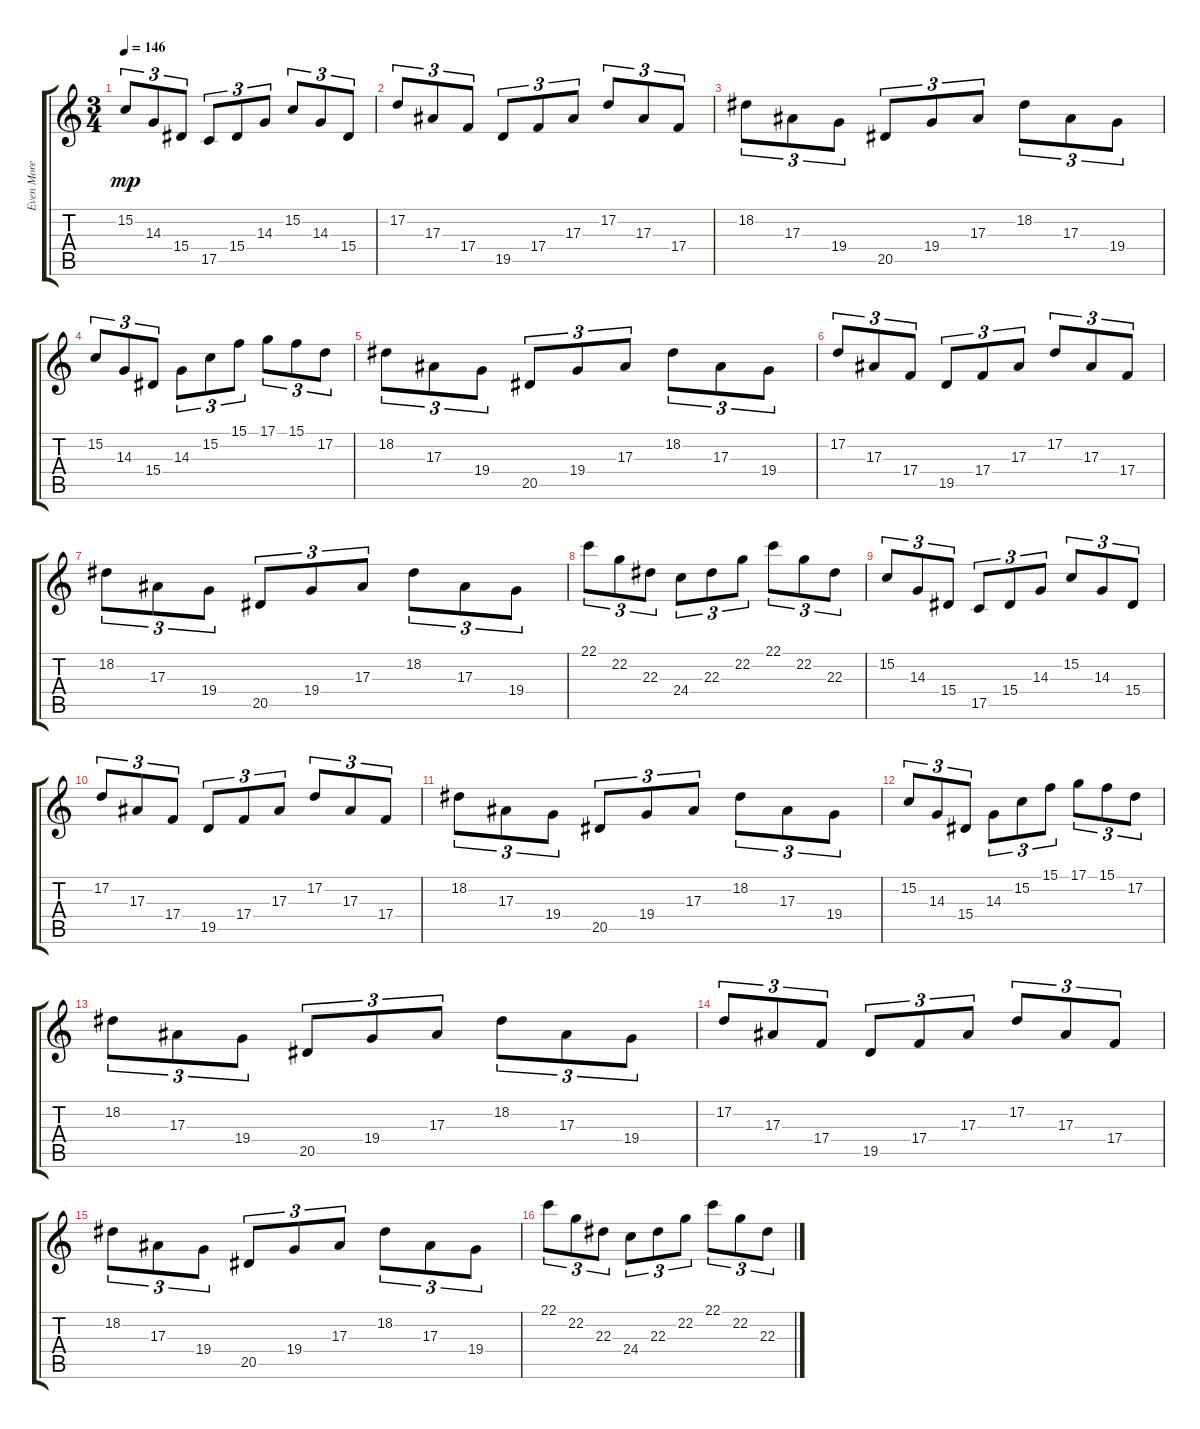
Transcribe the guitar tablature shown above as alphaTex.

\track ("Even More Keys" "Even More ") {instrument orchestralharp}
\staff {score tabs}
\tuning (D4 A3 F3 C3 G2 C2) {hide}
\ts (3 4)
\tempo 146
\clef g2
\ks c
15.2.8{tu (3 2) dy mp} 14.3.8{tu (3 2)} 15.4.8{tu (3 2)} 17.5.8{tu (3 2)} 15.4.8{tu (3 2)} 14.3.8{tu (3 2)} 15.2.8{tu (3 2)} 14.3.8{tu (3 2)} 15.4.8{tu (3 2)} |
17.2.8{tu (3 2)} 17.3.8{tu (3 2)} 17.4.8{tu (3 2)} 19.5.8{tu (3 2)} 17.4.8{tu (3 2)} 17.3.8{tu (3 2)} 17.2.8{tu (3 2)} 17.3.8{tu (3 2)} 17.4.8{tu (3 2)} |
18.2.8{tu (3 2)} 17.3.8{tu (3 2)} 19.4.8{tu (3 2)} 20.5.8{tu (3 2)} 19.4.8{tu (3 2)} 17.3.8{tu (3 2)} 18.2.8{tu (3 2)} 17.3.8{tu (3 2)} 19.4.8{tu (3 2)} |
15.2.8{tu (3 2)} 14.3.8{tu (3 2)} 15.4.8{tu (3 2)} 14.3.8{tu (3 2)} 15.2.8{tu (3 2)} 15.1.8{tu (3 2)} 17.1.8{tu (3 2)} 15.1.8{tu (3 2)} 17.2.8{tu (3 2)} |
18.2.8{tu (3 2)} 17.3.8{tu (3 2)} 19.4.8{tu (3 2)} 20.5.8{tu (3 2)} 19.4.8{tu (3 2)} 17.3.8{tu (3 2)} 18.2.8{tu (3 2)} 17.3.8{tu (3 2)} 19.4.8{tu (3 2)} |
17.2.8{tu (3 2)} 17.3.8{tu (3 2)} 17.4.8{tu (3 2)} 19.5.8{tu (3 2)} 17.4.8{tu (3 2)} 17.3.8{tu (3 2)} 17.2.8{tu (3 2)} 17.3.8{tu (3 2)} 17.4.8{tu (3 2)} |
18.2.8{tu (3 2)} 17.3.8{tu (3 2)} 19.4.8{tu (3 2)} 20.5.8{tu (3 2)} 19.4.8{tu (3 2)} 17.3.8{tu (3 2)} 18.2.8{tu (3 2)} 17.3.8{tu (3 2)} 19.4.8{tu (3 2)} |
22.1.8{tu (3 2)} 22.2.8{tu (3 2)} 22.3.8{tu (3 2)} 24.4.8{tu (3 2)} 22.3.8{tu (3 2)} 22.2.8{tu (3 2)} 22.1.8{tu (3 2)} 22.2.8{tu (3 2)} 22.3.8{tu (3 2)} |
15.2.8{tu (3 2)} 14.3.8{tu (3 2)} 15.4.8{tu (3 2)} 17.5.8{tu (3 2)} 15.4.8{tu (3 2)} 14.3.8{tu (3 2)} 15.2.8{tu (3 2)} 14.3.8{tu (3 2)} 15.4.8{tu (3 2)} |
17.2.8{tu (3 2)} 17.3.8{tu (3 2)} 17.4.8{tu (3 2)} 19.5.8{tu (3 2)} 17.4.8{tu (3 2)} 17.3.8{tu (3 2)} 17.2.8{tu (3 2)} 17.3.8{tu (3 2)} 17.4.8{tu (3 2)} |
18.2.8{tu (3 2)} 17.3.8{tu (3 2)} 19.4.8{tu (3 2)} 20.5.8{tu (3 2)} 19.4.8{tu (3 2)} 17.3.8{tu (3 2)} 18.2.8{tu (3 2)} 17.3.8{tu (3 2)} 19.4.8{tu (3 2)} |
15.2.8{tu (3 2)} 14.3.8{tu (3 2)} 15.4.8{tu (3 2)} 14.3.8{tu (3 2)} 15.2.8{tu (3 2)} 15.1.8{tu (3 2)} 17.1.8{tu (3 2)} 15.1.8{tu (3 2)} 17.2.8{tu (3 2)} |
18.2.8{tu (3 2)} 17.3.8{tu (3 2)} 19.4.8{tu (3 2)} 20.5.8{tu (3 2)} 19.4.8{tu (3 2)} 17.3.8{tu (3 2)} 18.2.8{tu (3 2)} 17.3.8{tu (3 2)} 19.4.8{tu (3 2)} |
17.2.8{tu (3 2)} 17.3.8{tu (3 2)} 17.4.8{tu (3 2)} 19.5.8{tu (3 2)} 17.4.8{tu (3 2)} 17.3.8{tu (3 2)} 17.2.8{tu (3 2)} 17.3.8{tu (3 2)} 17.4.8{tu (3 2)} |
18.2.8{tu (3 2)} 17.3.8{tu (3 2)} 19.4.8{tu (3 2)} 20.5.8{tu (3 2)} 19.4.8{tu (3 2)} 17.3.8{tu (3 2)} 18.2.8{tu (3 2)} 17.3.8{tu (3 2)} 19.4.8{tu (3 2)} |
22.1.8{tu (3 2)} 22.2.8{tu (3 2)} 22.3.8{tu (3 2)} 24.4.8{tu (3 2)} 22.3.8{tu (3 2)} 22.2.8{tu (3 2)} 22.1.8{tu (3 2)} 22.2.8{tu (3 2)} 22.3.8{tu (3 2)}
